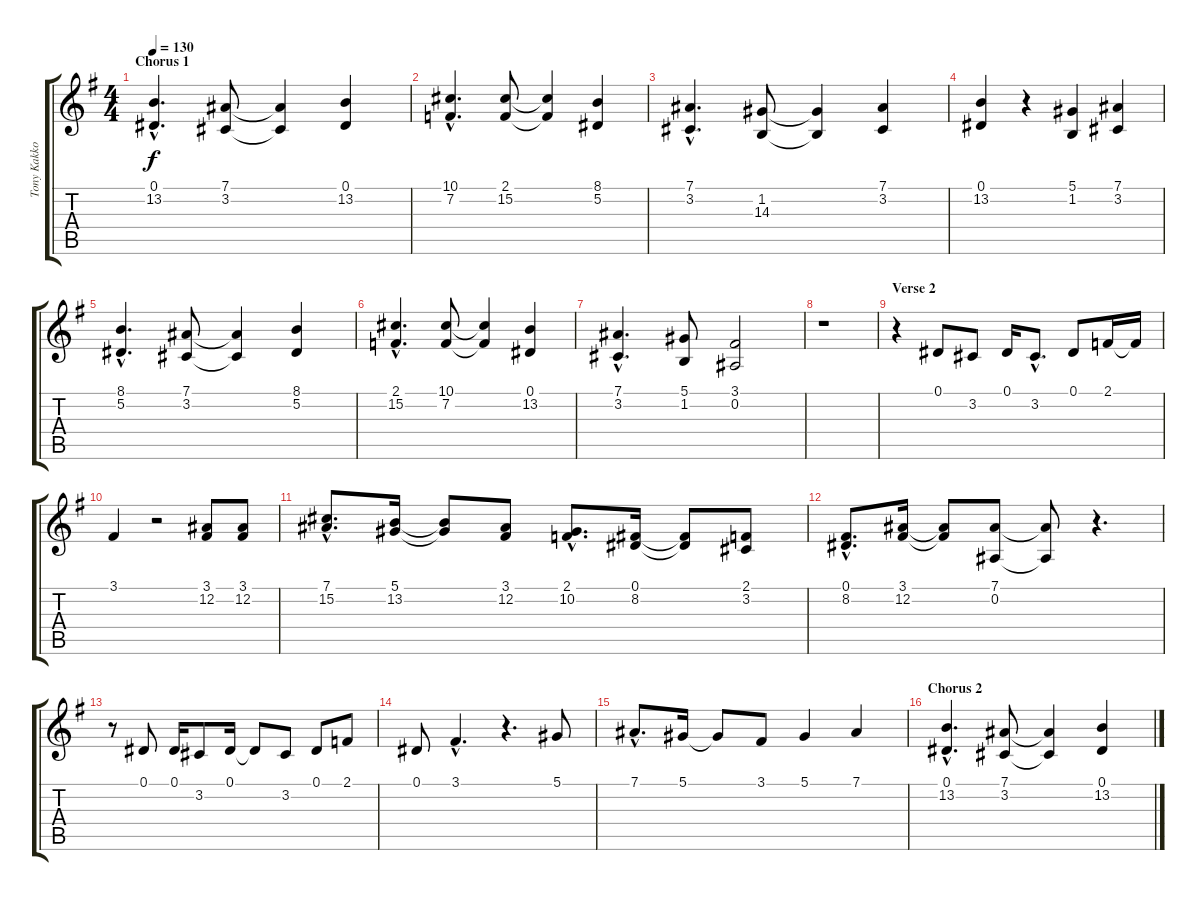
\track ("Tony Kakko" "Tony Kakko") {instrument lead6voice}
\staff {score tabs}
\tuning (Eb4 Bb3 Gb3 Db3 Ab2 Eb2) {hide}
\ts (4 4)
\section ("" "Chorus 1")
\tempo 130
\clef g2
\ks eminor
(0.1{hac} 13.2{hac}).4{d dy f} (7.1 3.2).8 (7.1{t} 3.2{t}).4 (0.1 13.2).4 |
(10.1{hac} 7.2{hac}).4{d} (2.1 15.2).8 (2.1{t} 15.2{t}).4 (8.1 5.2).4 |
(7.1{hac} 3.2{hac}).4{d} (1.2 14.3).8 (1.2{t} 14.3{t}).4 (7.1 3.2).4 |
(0.1 13.2).4 r.4 (5.1 1.2).4 (7.1 3.2).4 |
(8.1{hac} 5.2{hac}).4{d} (7.1 3.2).8 (7.1{t} 3.2{t}).4 (8.1 5.2).4 |
(2.1{hac} 15.2{hac}).4{d} (10.1 7.2).8 (10.1{t} 7.2{t}).4 (0.1 13.2).4 |
(7.1{hac} 3.2{hac}).4{d} (5.1 1.2).8 (3.1 0.2).2 |
r.1 |
\section ("" "Verse 2")
r.4 0.1.8 3.2.8 0.1.16 3.2{hac}.8{d} 0.1.8 2.1.16 2.1{t}.16 |
3.1.4 r.2 (3.1 12.2).8 (3.1 12.2).8 |
(7.1{hac} 15.2{hac}).8{d} (5.1 13.2).16 (5.1{t} 13.2{t}).8 (3.1 12.2).8 (2.1{hac} 10.2{hac}).8{d} (0.1 8.2).16 (0.1{t} 8.2{t}).8 (2.1 3.2).8 |
(0.1{hac} 8.2{hac}).8{d} (3.1 12.2).16 (3.1{t} 12.2{t}).8 (7.1 0.2).8 (7.1{t} 0.2{t}).8 r.4{d} |
r.8 0.1.8 0.1.16 3.2.8 0.1.16 0.1{t}.8 3.2.8 0.1.8 2.1.8 |
0.1.8 3.1{hac}.4{d} r.4{d} 5.1.8 |
7.1{hac}.8{d} 5.1.16 5.1{t}.8 3.1.8 5.1.4 7.1.4 |
\section ("" "Chorus 2")
(0.1{hac} 13.2{hac}).4{d} (7.1 3.2).8 (7.1{t} 3.2{t}).4 (0.1 13.2).4
